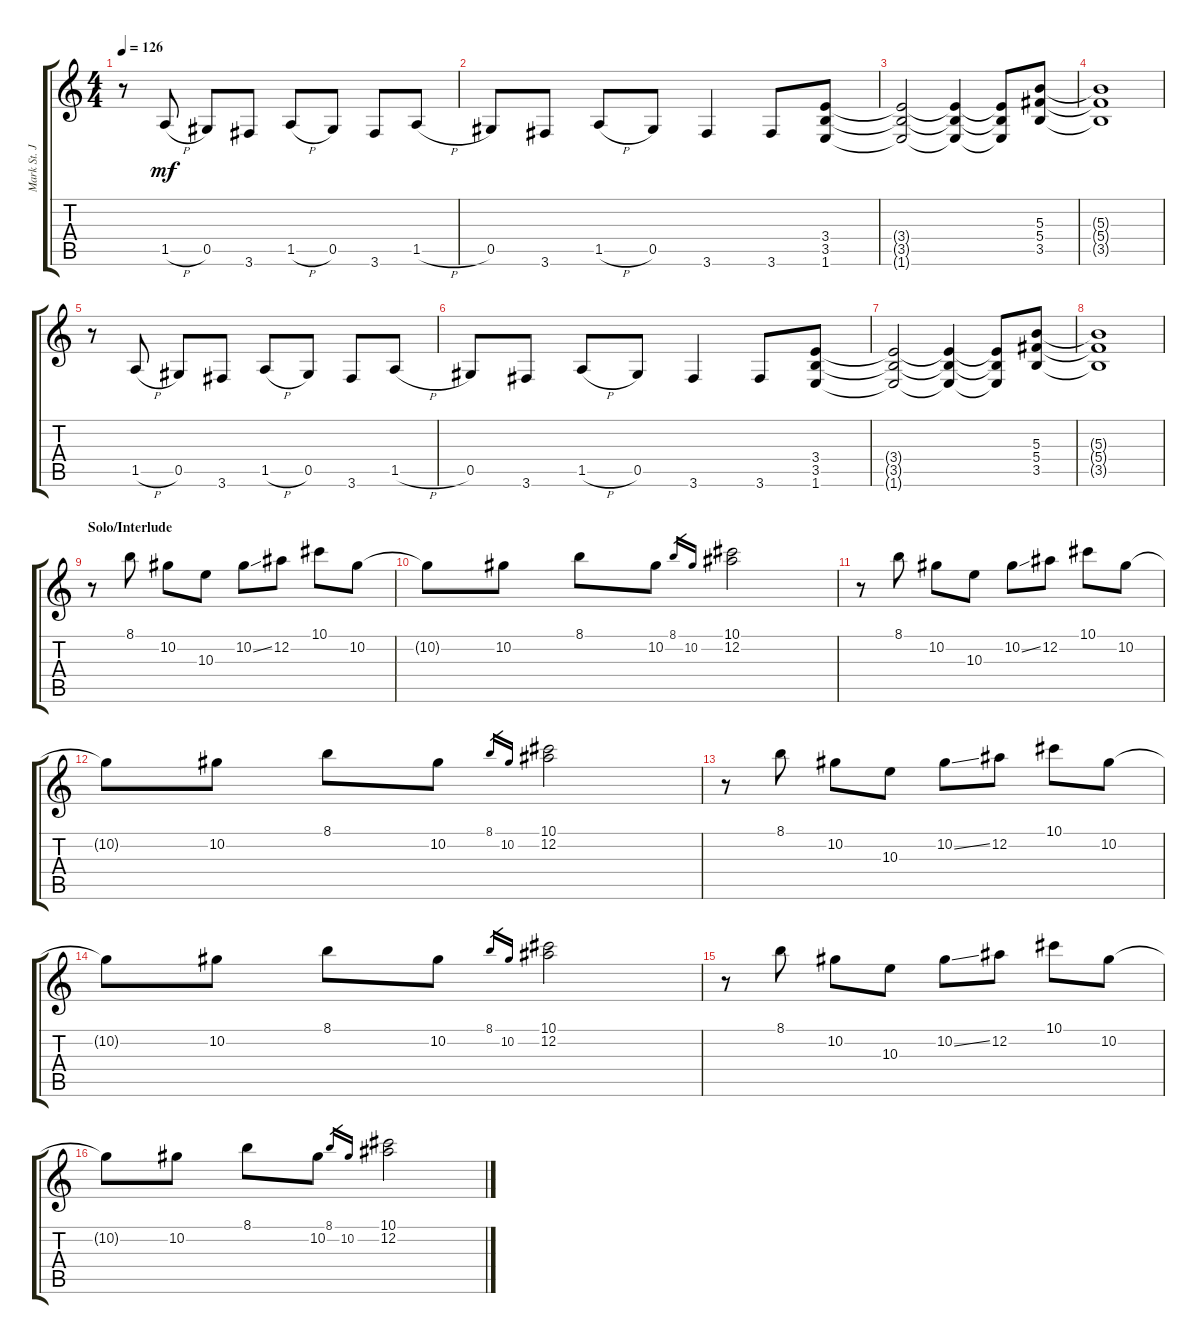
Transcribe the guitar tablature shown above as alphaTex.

\track ("Mark St. John" "Mark St. J") {instrument distortionguitar}
\staff {score tabs}
\tuning (Eb4 Bb3 Gb3 Db3 Ab2 Eb2) {hide}
\ts (4 4)
\tempo 126
\clef g2
\ks c
r.8{dy mf} 1.5{h}.8 0.5.8 3.6.8 1.5{h}.8 0.5.8 3.6.8 1.5{h}.8 |
0.5.8 3.6.8 1.5{h}.8 0.5.8 3.6.4 3.6.8 (3.4 3.5 1.6).8 |
(3.4{t} 3.5{t} 1.6{t}).2 (3.4{t} 3.5{t} 1.6{t}).4 (3.4{t} 3.5{t} 1.6{t}).8 (5.3 5.4 3.5).8 |
(5.3{t} 5.4{t} 3.5{t}).1 |
r.8 1.5{h}.8 0.5.8 3.6.8 1.5{h}.8 0.5.8 3.6.8 1.5{h}.8 |
0.5.8 3.6.8 1.5{h}.8 0.5.8 3.6.4 3.6.8 (3.4 3.5 1.6).8 |
(3.4{t} 3.5{t} 1.6{t}).2 (3.4{t} 3.5{t} 1.6{t}).4 (3.4{t} 3.5{t} 1.6{t}).8 (5.3 5.4 3.5).8 |
(5.3{t} 5.4{t} 3.5{t}).1 |
\section ("" "Solo/Interlude")
r.8 8.1.8 10.2.8 10.3.8 10.2{ss}.8 12.2.8 10.1.8 10.2.8 |
10.2{t}.8 10.2.8 8.1.8 10.2.8 8.1.16{gr} 10.2.16{gr} (10.1 12.2).2 |
r.8 8.1.8 10.2.8 10.3.8 10.2{ss}.8 12.2.8 10.1.8 10.2.8 |
10.2{t}.8 10.2.8 8.1.8 10.2.8 8.1.16{gr} 10.2.16{gr} (10.1 12.2).2 |
r.8 8.1.8 10.2.8 10.3.8 10.2{ss}.8 12.2.8 10.1.8 10.2.8 |
10.2{t}.8 10.2.8 8.1.8 10.2.8 8.1.16{gr} 10.2.16{gr} (10.1 12.2).2 |
r.8 8.1.8 10.2.8 10.3.8 10.2{ss}.8 12.2.8 10.1.8 10.2.8 |
10.2{t}.8 10.2.8 8.1.8 10.2.8 8.1.16{gr} 10.2.16{gr} (10.1 12.2).2
